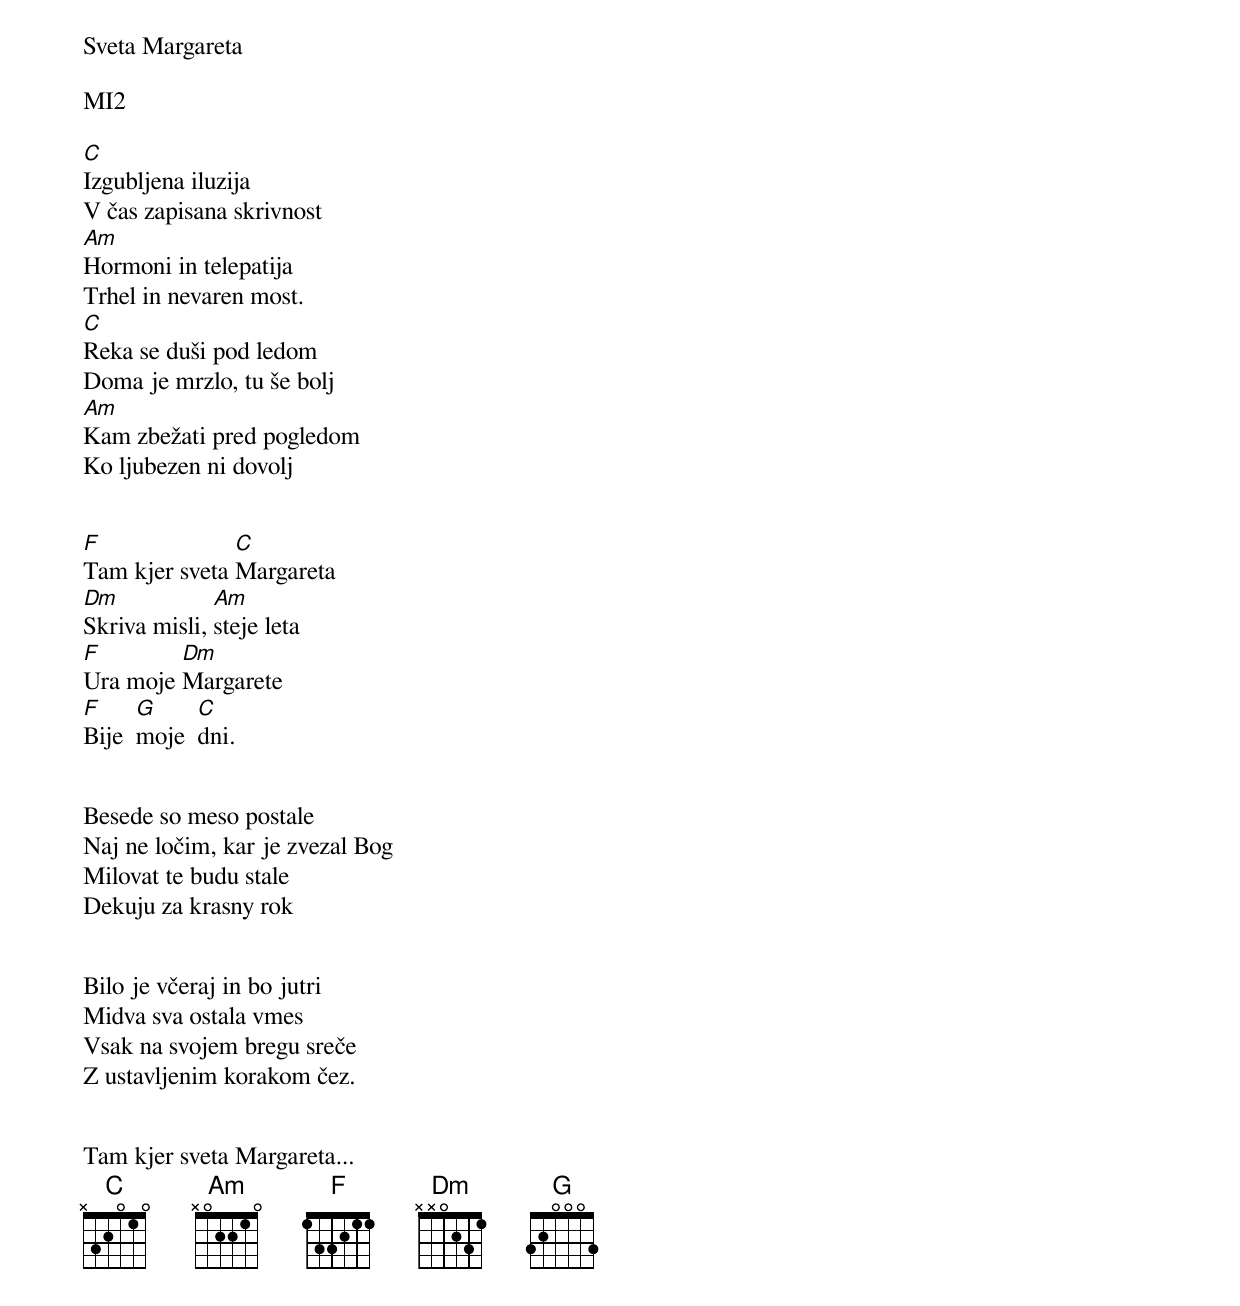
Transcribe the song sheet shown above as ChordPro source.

Sveta Margareta

MI2

[C]Izgubljena iluzija
V čas zapisana skrivnost
[Am]Hormoni in telepatija
Trhel in nevaren most.
[C]Reka se duši pod ledom
Doma je mrzlo, tu še bolj
[Am]Kam zbežati pred pogledom
Ko ljubezen ni dovolj


[F]Tam kjer sveta [C]Margareta
[Dm]Skriva misli, [Am]steje leta
[F]Ura moje [Dm]Margarete
[F]Bije  [G]moje  [C]dni.


Besede so meso postale
Naj ne ločim, kar je zvezal Bog
Milovat te budu stale
Dekuju za krasny rok


Bilo je včeraj in bo jutri
Midva sva ostala vmes
Vsak na svojem bregu sreče
Z ustavljenim korakom čez.


Tam kjer sveta Margareta...
